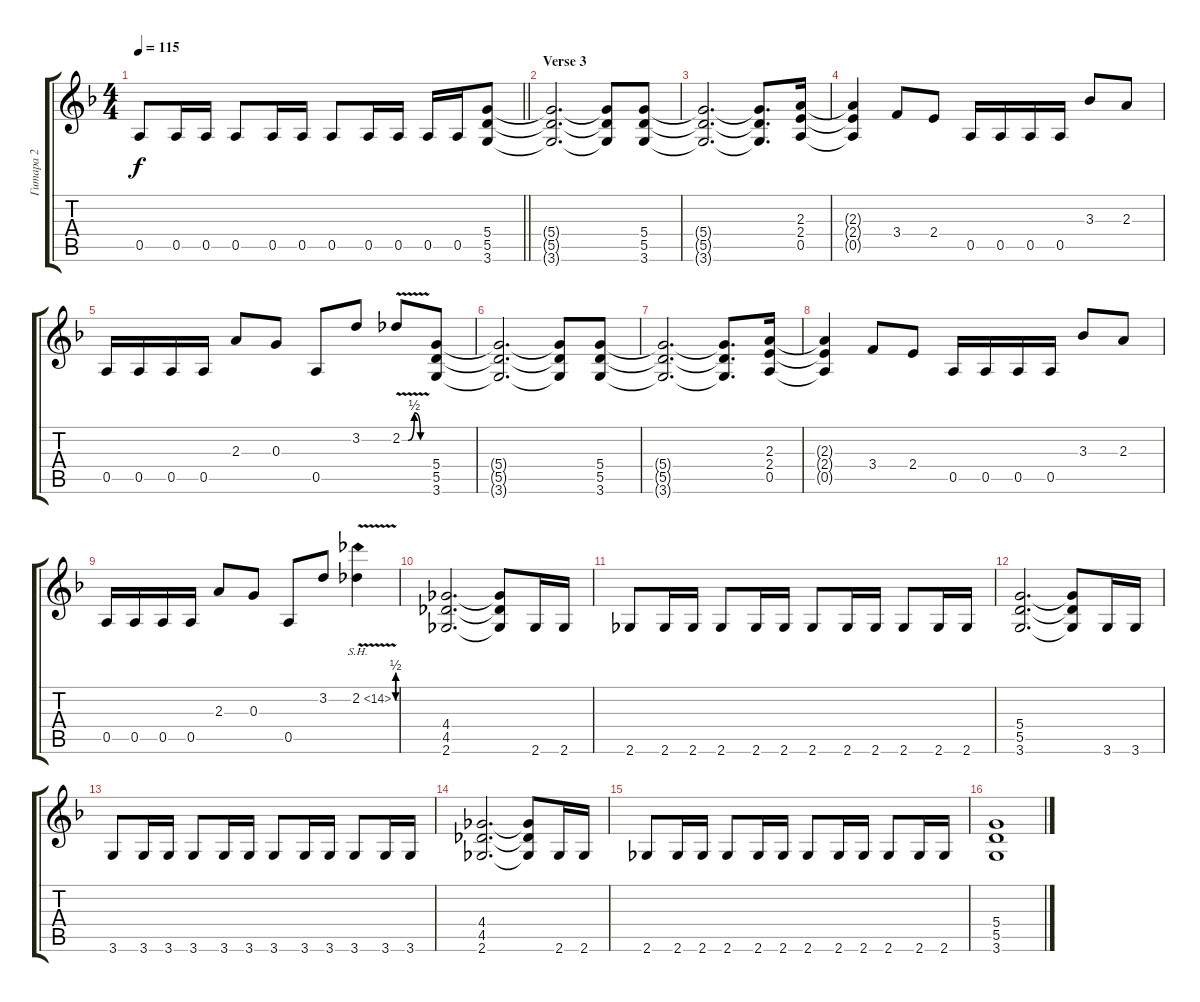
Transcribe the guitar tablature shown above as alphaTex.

\track ("Гитара 2" "Гитара 2") {instrument distortionguitar}
\staff {score tabs}
\tuning (E4 B3 G3 D3 A2 E2) {hide}
\ts (4 4)
\tempo 115
\clef g2
\barLineRight lightlight
\ks dminor
0.5.8{dy f} 0.5.16 0.5.16 0.5.8 0.5.16 0.5.16 0.5.8 0.5.16 0.5.16 0.5.16 0.5.16 (5.4 5.5 3.6).8 |
\section ("" "Verse 3")
(5.4{t} 5.5{t} 3.6{t}).2{d} (5.4{t} 5.5{t} 3.6{t}).8 (5.4 5.5 3.6).8 |
(5.4{t} 5.5{t} 3.6{t}).2{d} (5.4{t} 5.5{t} 3.6{t}).8{d} (2.3 2.4 0.5).16 |
(2.3{t} 2.4{t} 0.5{t}).4 3.4.8{volume 15} 2.4.8 0.5.16 0.5.16 0.5.16 0.5.16 3.3.8{volume 13} 2.3.8 |
0.5.16 0.5.16 0.5.16 0.5.16 2.3.8{volume 15} 0.3.8 0.5.8{volume 13} 3.2.8{volume 15} 2.2{be (custom 0 0 14 0 28 2 42 0 60 0) v}.8 (5.4 5.5 3.6).8{volume 13} |
(5.4{t} 5.5{t} 3.6{t}).2{d} (5.4{t} 5.5{t} 3.6{t}).8 (5.4 5.5 3.6).8 |
(5.4{t} 5.5{t} 3.6{t}).2{d} (5.4{t} 5.5{t} 3.6{t}).8{d} (2.3 2.4 0.5).16 |
(2.3{t} 2.4{t} 0.5{t}).4 3.4.8{volume 15} 2.4.8 0.5.16 0.5.16 0.5.16 0.5.16 3.3.8{volume 13} 2.3.8 |
0.5.16 0.5.16 0.5.16 0.5.16 2.3.8{volume 15} 0.3.8 0.5.8{volume 13} 3.2.8{volume 15} 2.2{be (custom 0 0 14 0 28 2 42 0 60 0) sh 12 v}.4 |
(4.4 4.5 2.6).2{d} (4.4{t} 4.5{t} 2.6{t}).8 2.6.16 2.6.16 |
2.6.8 2.6.16 2.6.16 2.6.8 2.6.16 2.6.16 2.6.8 2.6.16 2.6.16 2.6.8 2.6.16 2.6.16 |
(5.4 5.5 3.6).2{d} (5.4{t} 5.5{t} 3.6{t}).8 3.6.16 3.6.16 |
3.6.8 3.6.16 3.6.16 3.6.8 3.6.16 3.6.16 3.6.8 3.6.16 3.6.16 3.6.8 3.6.16 3.6.16 |
(4.4 4.5 2.6).2{d} (4.4{t} 4.5{t} 2.6{t}).8 2.6.16 2.6.16 |
2.6.8 2.6.16 2.6.16 2.6.8 2.6.16 2.6.16 2.6.8 2.6.16 2.6.16 2.6.8 2.6.16 2.6.16 |
(5.4 5.5 3.6).1
